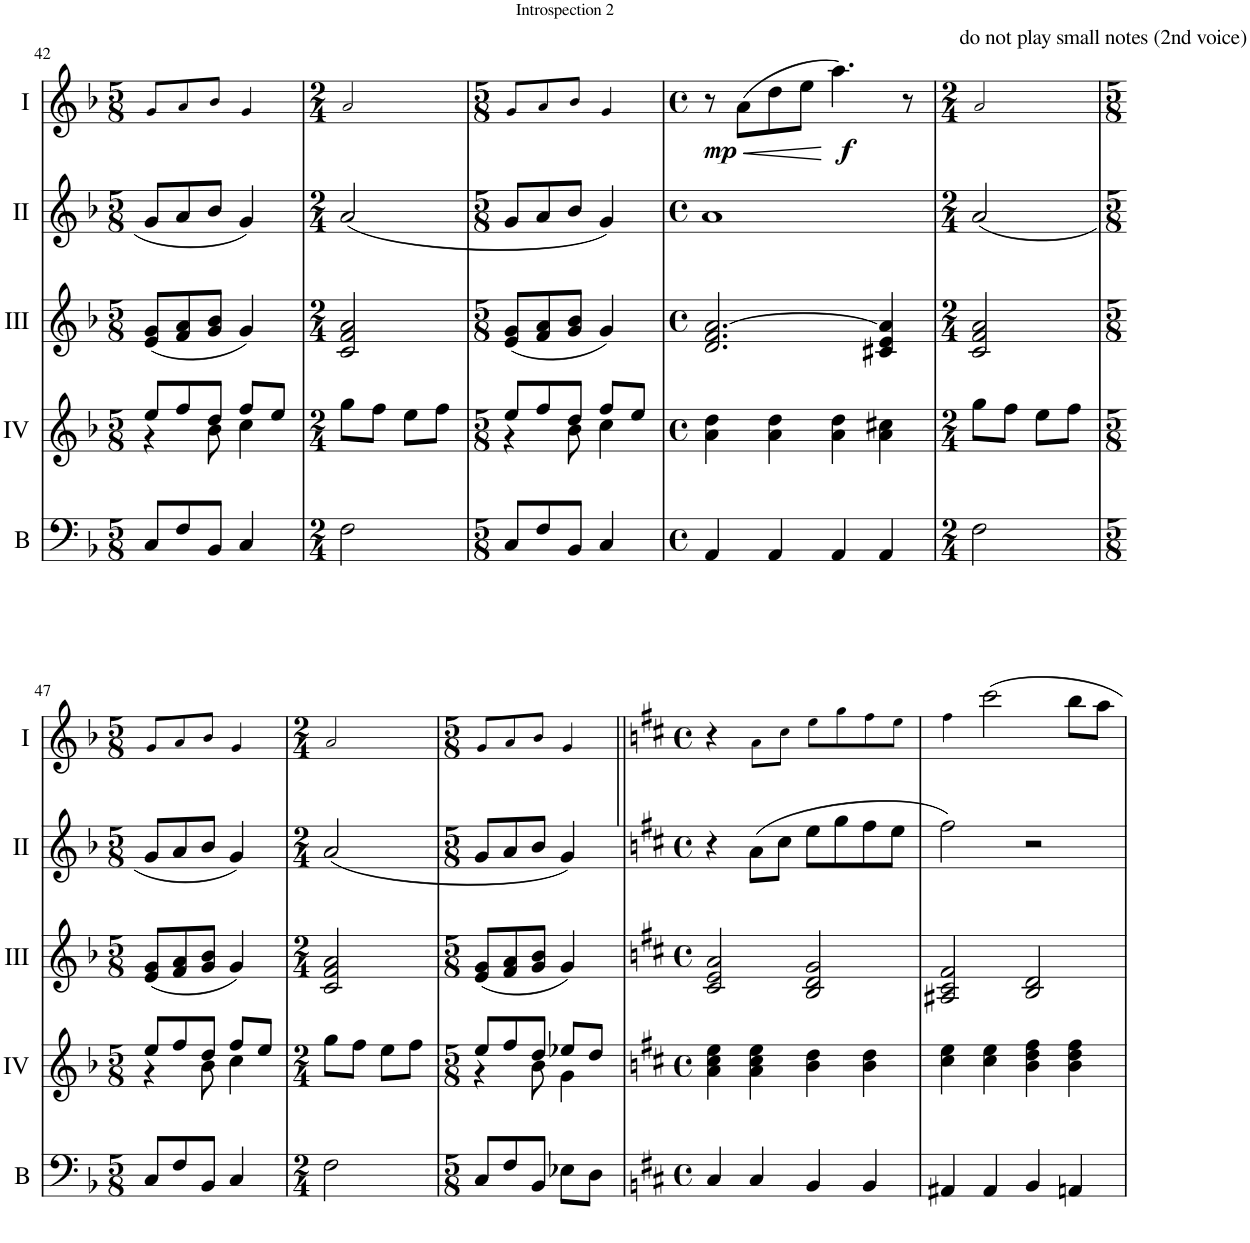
**kern	**kern	**kern	**kern	**kern	**dynam
*part5	*part4	*part3	*part2	*part1	*part1
*staff5	*staff4	*staff3	*staff2	*staff1	*staff1
*I"Bass	*I"Acc. 4	*I"Acc. 3	*I"Acc. 2	*I"Acc. 1	*
*I'B	*	*	*	*	*
!!LO:PB:g=z
*clefF4	*clefG2	*clefG2	*clefG2	*clefG2	*
*Trd7c12	*Trd7c12	*	*	*	*
*k[b-]	*k[b-]	*k[b-]	*k[b-]	*k[b-]	*
*M5/8	*M5/8	*M5/8	*M5/8	*M5/8	*
=42	=42	=42	=42	=42	=42
*	*^	*	*	*	*
8C/L	8ee/L	4r	(8e/ 8g/L	8g/L	8g/L	.
8F/	8ff/	.	8f/ 8a/	8a/	8a/	.
8BB-/J	8dd/J	8b-\	8g/ 8b-/J	8b-/J	8b-/J	.
4C/	8ff/L	4cc\	4g/)	4g/	4g/	.
.	8ee/J	.	.	.	.	.
*	*v	*v	*	*	*	*
=43	=43	=43	=43	=43	=43
*M2/4	*M2/4	*M2/4	*M2/4	*M2/4	*
2F\	8gg\L	2c/ 2f/ 2a/	(2a/	2a/	.
.	8ff\J	.	.	.	.
.	8ee\L	.	.	.	.
.	8ff\J	.	.	.	.
=44	=44	=44	=44	=44	=44
*M5/8	*M5/8	*M5/8	*M5/8	*M5/8	*
*	*^	*	*	*	*
8C/L	8ee/L	4r	(8e/ 8g/L	8g/L	8g/L	.
8F/	8ff/	.	8f/ 8a/	8a/	8a/	.
8BB-/J	8dd/J	8b-\	8g/ 8b-/J	8b-/J	8b-/J	.
4C/	8ff/L	4cc\	4g/)	4g/)	4g/	.
.	8ee/J	.	.	.	.	.
*	*v	*v	*	*	*	*
=45	=45	=45	=45	=45	=45
*M4/4	*M4/4	*M4/4	*M4/4	*M4/4	*
*met(c)	*met(c)	*met(c)	*met(c)	*met(c)	*
4AA/	4a\ 4dd\	2.d/ 2.f/ [2.a/	1a	8r	.
!	!	!	!	!	!LO:HP:b
!	!	!	!	!	!LO:DY:n=1:b
.	.	.	.	(8a\L	< mp
4AA/	4a\ 4dd\	.	.	8dd\	.
.	.	.	.	8ee\J	.
!	!	!	!	!	!LO:DY:n=2:b
4AA/	4a\ 4dd\	.	.	4.aa\)	[ f
4AA/	4a\ 4cc#X\	4c#X/ 4e/ 4a/]	.	.	.
.	.	.	.	8r	.
=46	=46	=46	=46	=46	=46
*M2/4	*M2/4	*M2/4	*M2/4	*M2/4	*
!	!	!	!	!LO:TX:a:t=do not play small notes (2nd voice)	!
2F\	8gg\L	2c/ 2f/ 2a/	(2a/	2a/	.
.	8ff\J	.	.	.	.
.	8ee\L	.	.	.	.
.	8ff\J	.	.	.	.
!!LO:LB:g=z
=47	=47	=47	=47	=47	=47
*M5/8	*M5/8	*M5/8	*M5/8	*M5/8	*
*	*^	*	*	*	*
8C/L	8ee/L	4r	(8e/ 8g/L	8g/L	8g/L	.
8F/	8ff/	.	8f/ 8a/	8a/	8a/	.
8BB-/J	8dd/J	8b-\	8g/ 8b-/J	8b-/J	8b-/J	.
4C/	8ff/L	4cc\	4g/)	4g/)	4g/	.
.	8ee/J	.	.	.	.	.
*	*v	*v	*	*	*	*
=48	=48	=48	=48	=48	=48
*M2/4	*M2/4	*M2/4	*M2/4	*M2/4	*
2F\	8gg\L	2c/ 2f/ 2a/	(2a/	2a/	.
.	8ff\J	.	.	.	.
.	8ee\L	.	.	.	.
.	8ff\J	.	.	.	.
=49	=49	=49	=49	=49	=49
*M5/8	*M5/8	*M5/8	*M5/8	*M5/8	*
*	*^	*	*	*	*
8C/L	8ee/L	4r	(8e/ 8g/L	8g/L	8g/L	.
8F/	8ff/	.	8f/ 8a/	8a/	8a/	.
8BB-/J	8dd/J	8b-\	8g/ 8b-/J	8b-/J	8b-/J	.
8E-X\L	8ee-X/L	4g\	4g/)	4g/)	4g/	.
8D\J	8dd/J	.	.	.	.	.
*	*v	*v	*	*	*	*
=50||	=50||	=50||	=50||	=50||	=50||
*k[f#c#]	*k[f#c#]	*k[f#c#]	*k[f#c#]	*k[f#c#]	*
*M4/4	*M4/4	*M4/4	*M4/4	*M4/4	*
*met(c)	*met(c)	*met(c)	*met(c)	*met(c)	*
4C#/	4a\ 4cc#\ 4ee\	2c#/ 2e/ 2a/	4r	4r	.
4C#/	4a\ 4cc#\ 4ee\	.	(8a\L	8a\L	.
.	.	.	8cc#\J	8cc#\J	.
4BB/	4b\ 4dd\	2B/ 2d/ 2g/	8ee\L	8ee\L	.
.	.	.	8gg\	8gg\	.
4BB/	4b\ 4dd\	.	8ff#\	8ff#\	.
.	.	.	8ee\J	8ee\J	.
=51	=51	=51	=51	=51	=51
4AA#X/	4cc#\ 4ee\	2A#X/ 2c#/ 2f#/	2ff#\)	4ff#\	.
4AA#/	4cc#\ 4ee\	.	.	2ccc#\	.
4BB/	4b\ 4dd\ 4ff#\	2B/ 2d/	2r	.	.
4AAn/	4b\ 4dd\ 4ff#\	.	.	8bb\L	.
.	.	.	.	8aa\J	.
=	=	=	=	=	=
*-	*-	*-	*-	*-	*-
